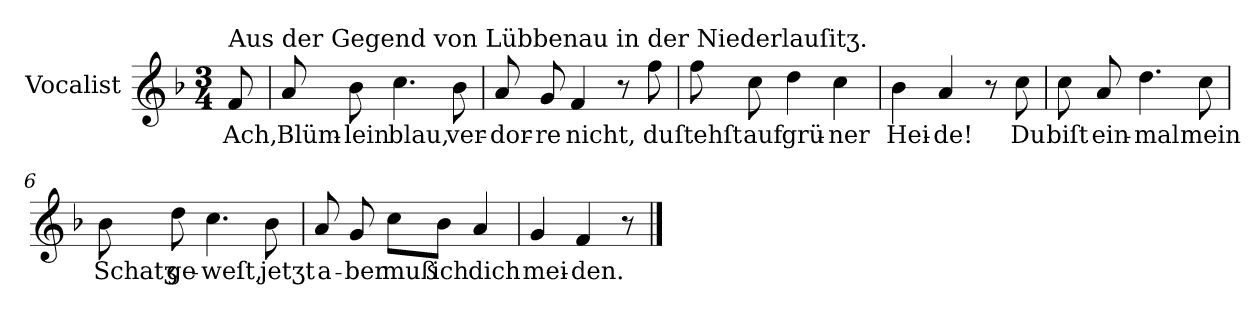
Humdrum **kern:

**kern	**text
*part1	*part1
*staff1	*staff1
*I"Vocalist	*
*k[b-]	*
*F:	*
*M3/4	*
=	=
!LO:TX:a:t=Aus der Gegend von Lübbenau in der Niederlauſitʒ.	!
8f	Ach,
=1	=1
8a	Blüm-
8b-	-lein
4.cc	blau,
8b-	ver-
=2	=2
8a	-dor-
8g	-re
4f	nicht,
8r	.
8ff	du
=3	=3
8ff	ſtehſt
8cc	auf
4dd	grü-
4cc	-ner
=4	=4
4b-	Hei-
4a	-de!
8r	.
8cc	Du
=5	=5
8cc	biſt
8a	ein-
4.dd	-mal
8cc	mein
=6	=6
8b-	Schatʒ
8dd	ge-
4.cc	-weſt,
8b-	jetʒt
=7	=7
8a	a-
8g	-ber
8ccL	muß
8b-J	ich
4a	dich
=8	=8
4g	mei-
4f	-den.
8r	.
==	==
*-	*-
